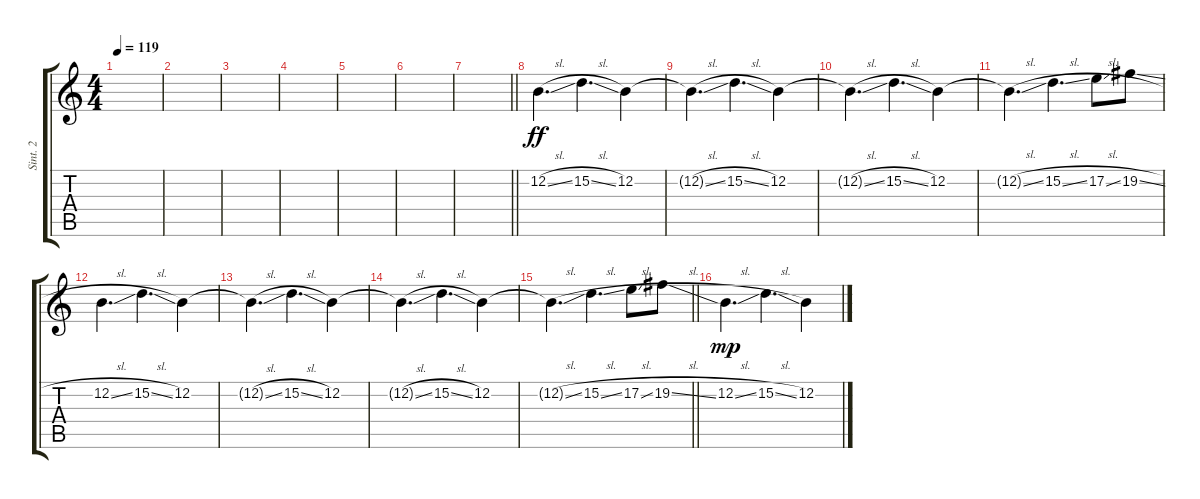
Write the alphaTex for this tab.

\track ("Sint. 2" "Sint. 2") {instrument pad2warm}
\staff {score tabs}
\tuning (E4 B3 G3 D3 A2 E2) {hide}
\ts (4 4)
\tempo 119
\clef g2
\ks c
|
|
|
|
|
|
\barLineRight lightlight
|
12.2{sl}.4{d dy ff volume 6 balance 12 instrument pad2warm} 15.2{sl}.4{d} 12.2.4 |
12.2{sl t}.4{d} 15.2{sl}.4{d} 12.2.4 |
12.2{sl t}.4{d} 15.2{sl}.4{d} 12.2.4 |
12.2{sl t}.4{d} 15.2{sl}.4{d} 17.2{sl}.8 19.2{sl}.8 |
12.2{sl}.4{d} 15.2{sl}.4{d} 12.2.4 |
12.2{sl t}.4{d} 15.2{sl}.4{d} 12.2.4 |
12.2{sl t}.4{d} 15.2{sl}.4{d} 12.2.4 |
\barLineRight lightlight
12.2{sl t}.4{d} 15.2{sl}.4{d} 17.2{sl}.8 19.2{sl}.8 |
12.2{sl}.4{d dy mp volume 4} 15.2{sl}.4{d} 12.2.4
